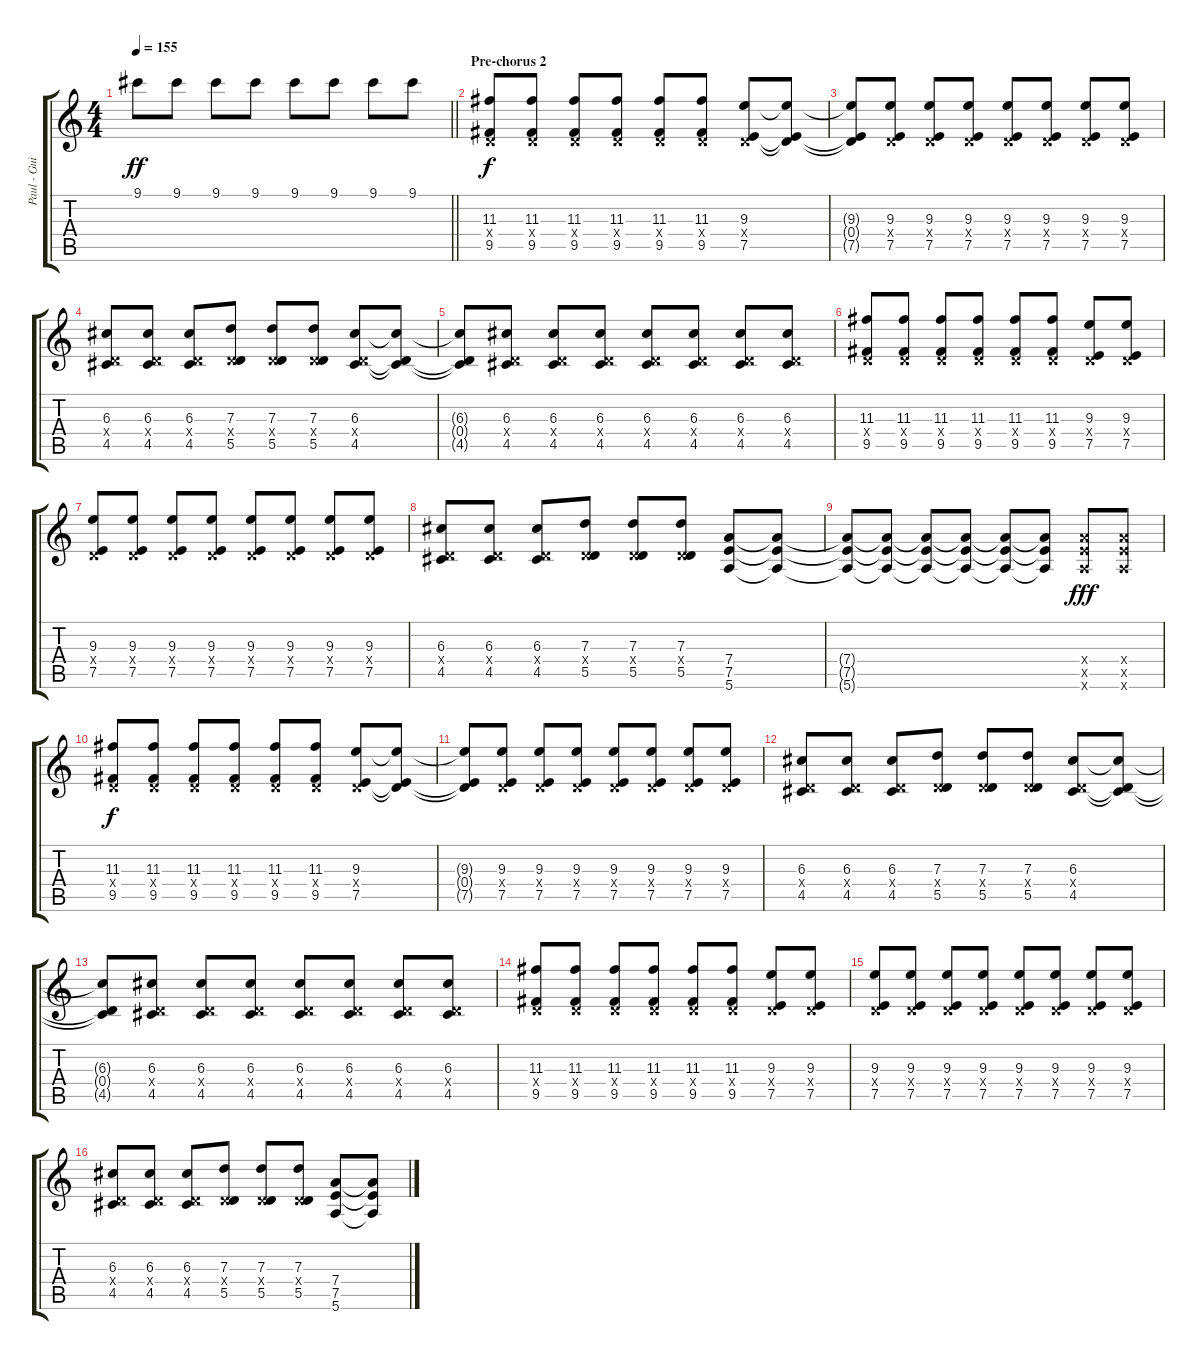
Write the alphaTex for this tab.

\track ("Paul - Guitar" "Paul - Gui") {instrument distortionguitar}
\staff {score tabs}
\tuning (E4 B3 G3 D3 A2 E2) {hide}
\ts (4 4)
\tempo 155
\clef g2
\barLineRight lightlight
\ks c
9.1.8{dy ff} 9.1.8 9.1.8 9.1.8 9.1.8 9.1.8 9.1.8 9.1.8 |
\section ("" "Pre-chorus 2")
(11.3 0.4{x} 9.5).8{dy f volume 13} (11.3 0.4{x} 9.5).8 (11.3 0.4{x} 9.5).8 (11.3 0.4{x} 9.5).8 (11.3 0.4{x} 9.5).8 (11.3 0.4{x} 9.5).8 (9.3 0.4{x} 7.5).8 (9.3{t} 0.4{t} 7.5{t}).8 |
(9.3{t} 0.4{t} 7.5{t}).8 (9.3 0.4{x} 7.5).8 (9.3 0.4{x} 7.5).8 (9.3 0.4{x} 7.5).8 (9.3 0.4{x} 7.5).8 (9.3 0.4{x} 7.5).8 (9.3 0.4{x} 7.5).8 (9.3 0.4{x} 7.5).8 |
(6.3 0.4{x} 4.5).8 (6.3 0.4{x} 4.5).8 (6.3 0.4{x} 4.5).8 (7.3 0.4{x} 5.5).8 (7.3 0.4{x} 5.5).8 (7.3 0.4{x} 5.5).8 (6.3 0.4{x} 4.5).8 (6.3{t} 0.4{t} 4.5{t}).8 |
(6.3{t} 0.4{t} 4.5{t}).8 (6.3 0.4{x} 4.5).8 (6.3 0.4{x} 4.5).8 (6.3 0.4{x} 4.5).8 (6.3 0.4{x} 4.5).8 (6.3 0.4{x} 4.5).8 (6.3 0.4{x} 4.5).8 (6.3 0.4{x} 4.5).8 |
(11.3 0.4{x} 9.5).8 (11.3 0.4{x} 9.5).8 (11.3 0.4{x} 9.5).8 (11.3 0.4{x} 9.5).8 (11.3 0.4{x} 9.5).8 (11.3 0.4{x} 9.5).8 (9.3 0.4{x} 7.5).8 (9.3 0.4{x} 7.5).8 |
(9.3 0.4{x} 7.5).8 (9.3 0.4{x} 7.5).8 (9.3 0.4{x} 7.5).8 (9.3 0.4{x} 7.5).8 (9.3 0.4{x} 7.5).8 (9.3 0.4{x} 7.5).8 (9.3 0.4{x} 7.5).8 (9.3 0.4{x} 7.5).8 |
(6.3 0.4{x} 4.5).8 (6.3 0.4{x} 4.5).8 (6.3 0.4{x} 4.5).8 (7.3 0.4{x} 5.5).8 (7.3 0.4{x} 5.5).8 (7.3 0.4{x} 5.5).8 (7.4 7.5 5.6).8 (7.4{t} 7.5{t} 5.6{t}).8 |
(7.4{t} 7.5{t} 5.6{t}).8 (7.4{t} 7.5{t} 5.6{t}).8 (7.4{t} 7.5{t} 5.6{t}).8 (7.4{t} 7.5{t} 5.6{t}).8 (7.4{t} 7.5{t} 5.6{t}).8 (7.4{t} 7.5{t} 5.6{t}).8 (7.4{x} 7.5{x} 5.6{x}).8{dy fff volume 16} (7.4{x} 7.5{x} 5.6{x}).8 |
(11.3 0.4{x} 9.5).8{dy f volume 13} (11.3 0.4{x} 9.5).8 (11.3 0.4{x} 9.5).8 (11.3 0.4{x} 9.5).8 (11.3 0.4{x} 9.5).8 (11.3 0.4{x} 9.5).8 (9.3 0.4{x} 7.5).8 (9.3{t} 0.4{t} 7.5{t}).8 |
(9.3{t} 0.4{t} 7.5{t}).8 (9.3 0.4{x} 7.5).8 (9.3 0.4{x} 7.5).8 (9.3 0.4{x} 7.5).8 (9.3 0.4{x} 7.5).8 (9.3 0.4{x} 7.5).8 (9.3 0.4{x} 7.5).8 (9.3 0.4{x} 7.5).8 |
(6.3 0.4{x} 4.5).8 (6.3 0.4{x} 4.5).8 (6.3 0.4{x} 4.5).8 (7.3 0.4{x} 5.5).8 (7.3 0.4{x} 5.5).8 (7.3 0.4{x} 5.5).8 (6.3 0.4{x} 4.5).8 (6.3{t} 0.4{t} 4.5{t}).8 |
(6.3{t} 0.4{t} 4.5{t}).8 (6.3 0.4{x} 4.5).8 (6.3 0.4{x} 4.5).8 (6.3 0.4{x} 4.5).8 (6.3 0.4{x} 4.5).8 (6.3 0.4{x} 4.5).8 (6.3 0.4{x} 4.5).8 (6.3 0.4{x} 4.5).8 |
(11.3 0.4{x} 9.5).8 (11.3 0.4{x} 9.5).8 (11.3 0.4{x} 9.5).8 (11.3 0.4{x} 9.5).8 (11.3 0.4{x} 9.5).8 (11.3 0.4{x} 9.5).8 (9.3 0.4{x} 7.5).8 (9.3 0.4{x} 7.5).8 |
(9.3 0.4{x} 7.5).8 (9.3 0.4{x} 7.5).8 (9.3 0.4{x} 7.5).8 (9.3 0.4{x} 7.5).8 (9.3 0.4{x} 7.5).8 (9.3 0.4{x} 7.5).8 (9.3 0.4{x} 7.5).8 (9.3 0.4{x} 7.5).8 |
(6.3 0.4{x} 4.5).8 (6.3 0.4{x} 4.5).8 (6.3 0.4{x} 4.5).8 (7.3 0.4{x} 5.5).8 (7.3 0.4{x} 5.5).8 (7.3 0.4{x} 5.5).8 (7.4 7.5 5.6).8 (7.4{t} 7.5{t} 5.6{t}).8
